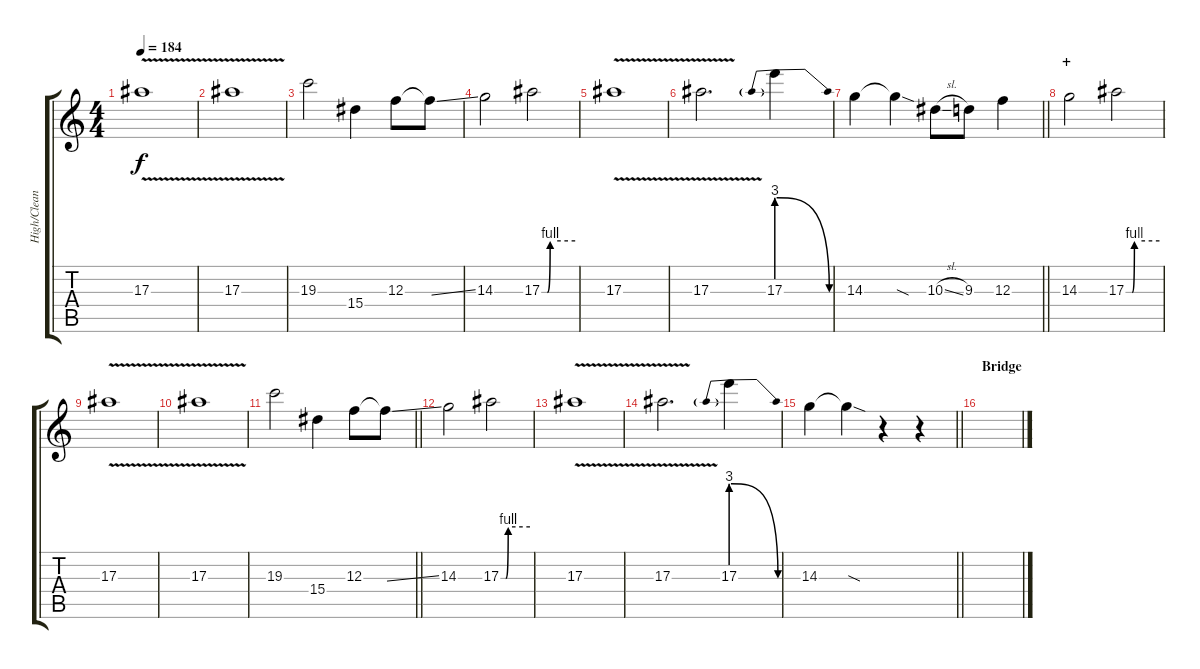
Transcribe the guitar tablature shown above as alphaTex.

\track ("High/Clean" "High/Clean") {instrument distortionguitar}
\staff {score tabs}
\tuning (D4 A3 F3 C3 G2 C2) {hide}
\ts (4 4)
\tempo 184
\clef g2
\ks c
17.3{v}.1{dy f} |
17.3{v}.1 |
19.3.2 15.4.4 12.3.8 12.3{ss t}.8 |
14.3.2 17.3{be (custom 0 0 10 0 15 4 60 4)}.2 |
17.3{v}.1 |
17.3{v}.2{d} 17.3{be (prebendrelease 0 12 60 0)}.4 |
\barLineRight lightlight
14.3.4 14.3{sod t}.4 10.3{sl}.8 9.3.8 12.3.4 |
\section ("" "+")
14.3.2 17.3{be (custom 0 0 11 0 15 4 60 4)}.2 |
17.3{v}.1 |
17.3{v}.1 |
\barLineRight lightlight
19.3.2 15.4.4 12.3.8 12.3{ss t}.8 |
14.3.2 17.3{be (custom 0 0 10 0 15 4 60 4)}.2 |
17.3{v}.1 |
17.3{v}.2{d} 17.3{be (prebendrelease 0 12 60 0)}.4 |
\barLineRight lightlight
14.3.4 14.3{sod t}.4 r.4 r.4 |
\section ("" "Bridge")
